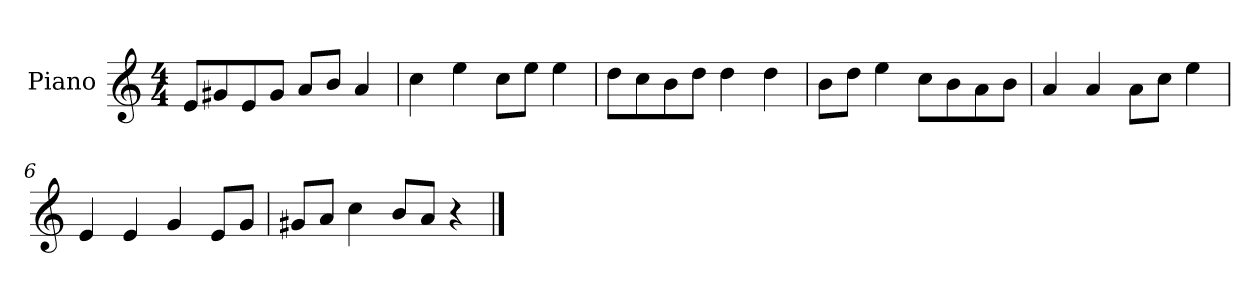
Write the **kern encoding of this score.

**kern
*part1
*staff1
*I"Piano
*I'P-no
*clefG2
*k[]
*M4/4
*MM90
=1
8e/L
8g#X/
8e/
8g#/J
8a/L
8b/J
4a/
=2
4cc\
4ee\
8cc\L
8ee\J
4ee\
=3
8dd\L
8cc\
8b\
8dd\J
4dd\
4dd\
=4
8b\L
8dd\J
4ee\
8cc\L
8b\
8a\
8b\J
=5
4a/
4a/
8a\L
8cc\J
4ee\
=6
4e/
4e/
4g/
8e/L
8g/J
!!LO:LB:g=z
=7
8g#X/L
8a/J
4cc\
8b/L
8a/J
4r
==
*-
